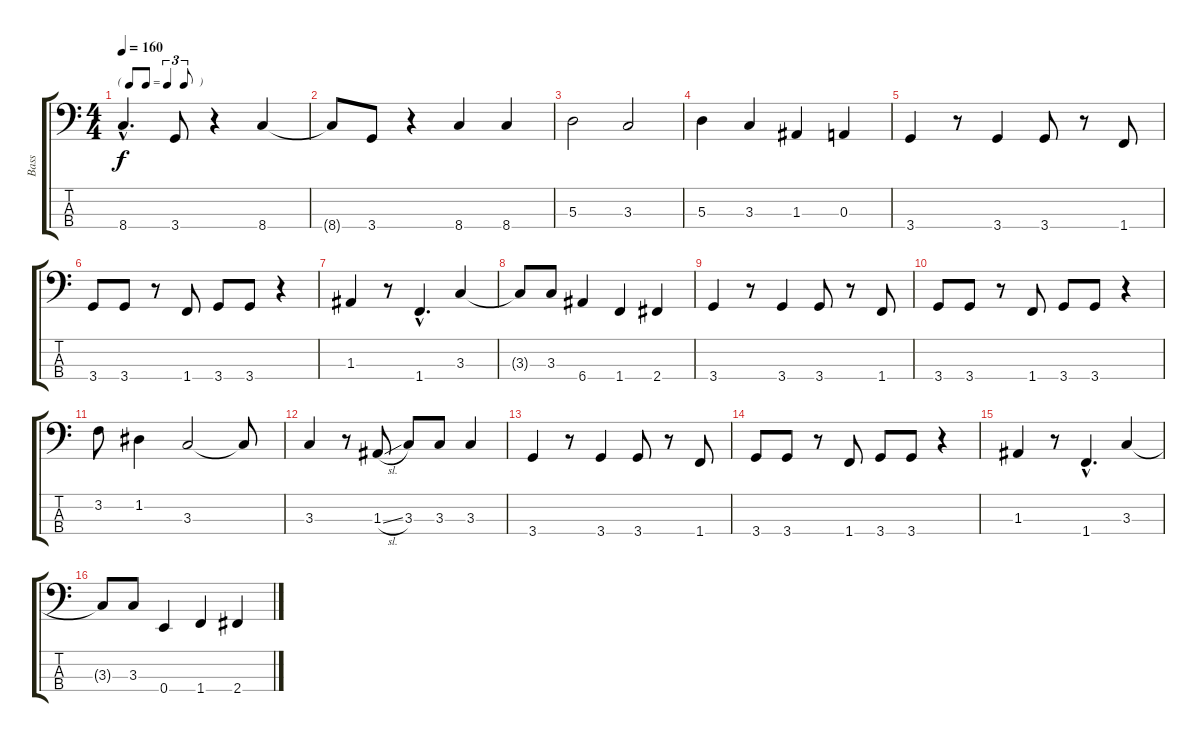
\track ("Bass" "Bass") {instrument electricbassfinger}
\staff {score tabs}
\tuning (G2 D2 A1 E1) {hide}
\ts (4 4)
\tf triplet8th
\tempo 160
\clef f4
\ks c
8.4{hac}.4{d dy f} 3.4.8 r.4 8.4.4 |
8.4{t}.8 3.4.8 r.4 8.4.4 8.4.4 |
5.3.2 3.3.2 |
5.3.4 3.3.4 1.3.4 0.3.4 |
3.4.4 r.8 3.4.4 3.4.8 r.8 1.4.8 |
3.4.8 3.4.8 r.8 1.4.8 3.4.8 3.4.8 r.4 |
1.3.4 r.8 1.4{hac}.4{d} 3.3.4 |
3.3{t}.8 3.3.8 6.4.4 1.4.4 2.4.4 |
3.4.4 r.8 3.4.4 3.4.8 r.8 1.4.8 |
3.4.8 3.4.8 r.8 1.4.8 3.4.8 3.4.8 r.4 |
3.2.8 1.2.4 3.3.2 3.3{t}.8 |
3.3.4 r.8 1.3{sl}.8 3.3.8 3.3.8 3.3.4 |
3.4.4 r.8 3.4.4 3.4.8 r.8 1.4.8 |
3.4.8 3.4.8 r.8 1.4.8 3.4.8 3.4.8 r.4 |
1.3.4 r.8 1.4{hac}.4{d} 3.3.4 |
3.3{t}.8 3.3.8 0.4.4 1.4.4 2.4.4
